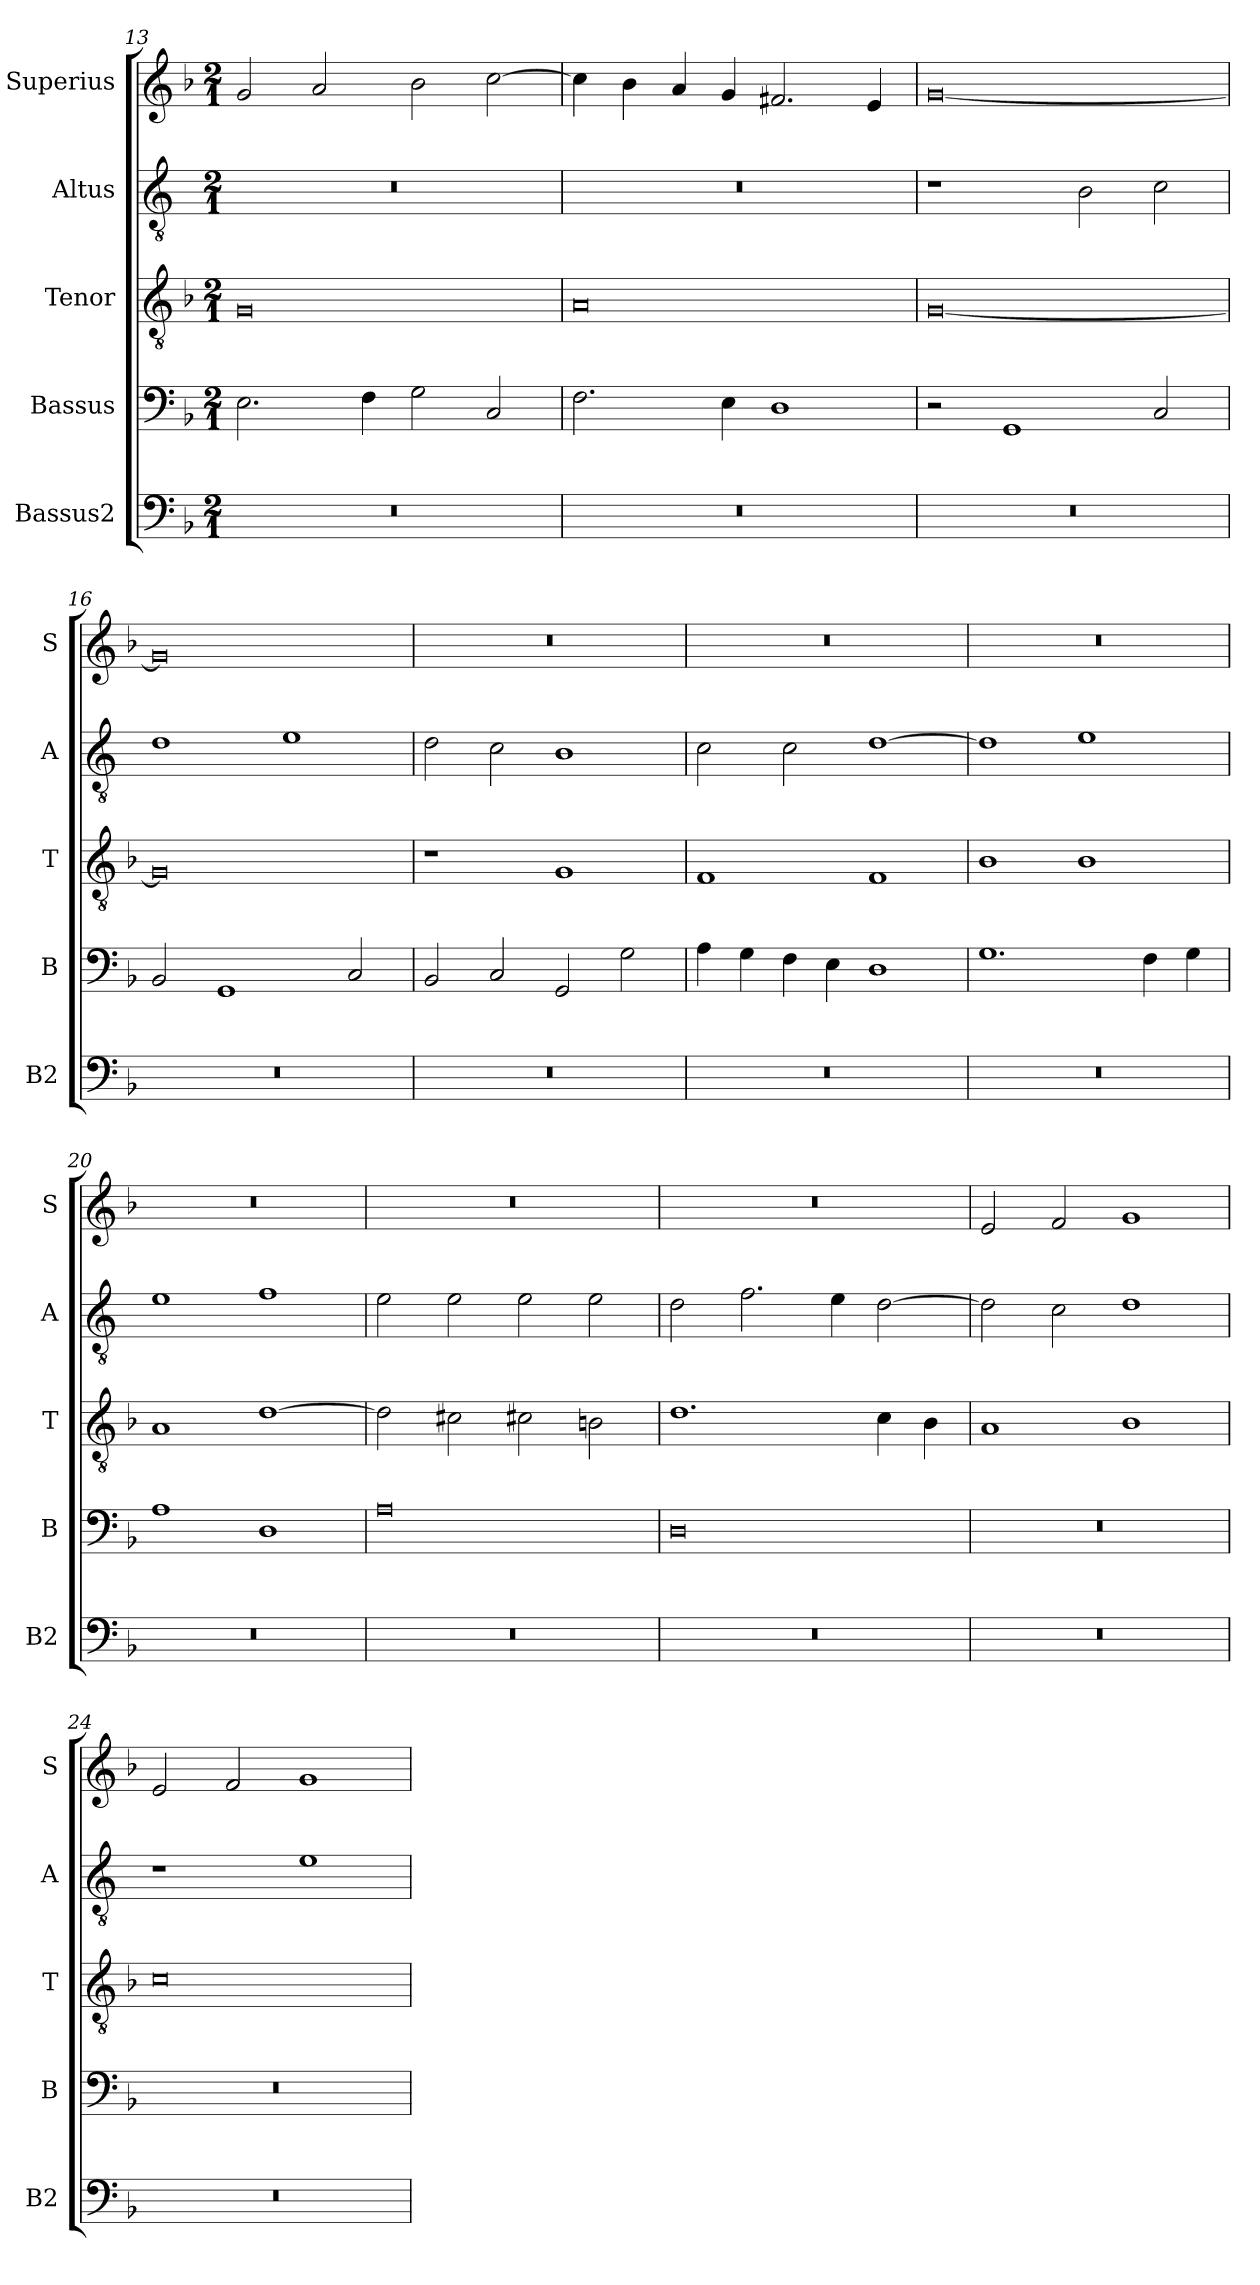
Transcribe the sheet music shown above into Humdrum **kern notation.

**kern	**kern	**kern	**kern	**kern
*part5	*part4	*part3	*part2	*part1
*staff5	*staff4	*staff3	*staff2	*staff1
*I"Bassus2	*I"Bassus	*I"Tenor	*I"Altus	*I"Superius
*I'B2	*I'B	*I'T	*I'A	*I'S
*clefF4	*clefF4	*clefGv2	*clefGv2	*clefG2
*k[b-]	*k[b-]	*k[b-]	*k[]	*k[b-]
*M2/1	*M2/1	*M2/1	*M2/1	*M2/1
=13	=13	=13	=13	=13
0r	2.E\	0G	0r	2g/
.	.	.	.	2a/
.	4F\	.	.	.
.	2G\	.	.	2b-\
.	2C/	.	.	[2cc\
=14	=14	=14	=14	=14
0r	2.F\	0A	0r	4cc\]
.	.	.	.	4b-\
.	.	.	.	4a/
.	4E\	.	.	4g/
.	1D	.	.	2.f#X/
.	.	.	.	4e/
=15	=15	=15	=15	=15
0r	2r	[0G	1r	[0g
.	1GG	.	.	.
.	.	.	2B\	.
.	2C/	.	2c\	.
=16	=16	=16	=16	=16
0r	2BB-/	0G]	1d	0g]
.	1GG	.	.	.
.	.	.	1e	.
.	2C/	.	.	.
=17	=17	=17	=17	=17
0r	2BB-/	1r	2d\	0r
.	2C/	.	2c\	.
.	2GG/	1G	1B	.
.	2G\	.	.	.
=18	=18	=18	=18	=18
0r	4A\	1F	2c\	0r
.	4G\	.	.	.
.	4F\	.	2c\	.
.	4E\	.	.	.
.	1D	1F	[1d	.
=19	=19	=19	=19	=19
0r	1.G	1B-	1d]	0r
.	.	1B-	1e	.
.	4F\	.	.	.
.	4G\	.	.	.
=20	=20	=20	=20	=20
0r	1A	1A	1e	0r
.	1D	[1d	1f	.
=21	=21	=21	=21	=21
0r	0A	2d\]	2e\	0r
.	.	2c#X\	2e\	.
.	.	2c#X\	2e\	.
.	.	2Bn\	2e\	.
=22	=22	=22	=22	=22
0r	0D	1.d	2d\	0r
.	.	.	2.f\	.
.	.	.	4e\	.
.	.	4c\	[2d\	.
.	.	4B-\	.	.
=23	=23	=23	=23	=23
0r	0r	1A	2d\]	2e/
.	.	.	2c\	2f/
.	.	1B-	1d	1g
=24	=24	=24	=24	=24
0r	0r	0c	1r	2e/
.	.	.	.	2f/
.	.	.	1e	1g
=	=	=	=	=
*-	*-	*-	*-	*-
